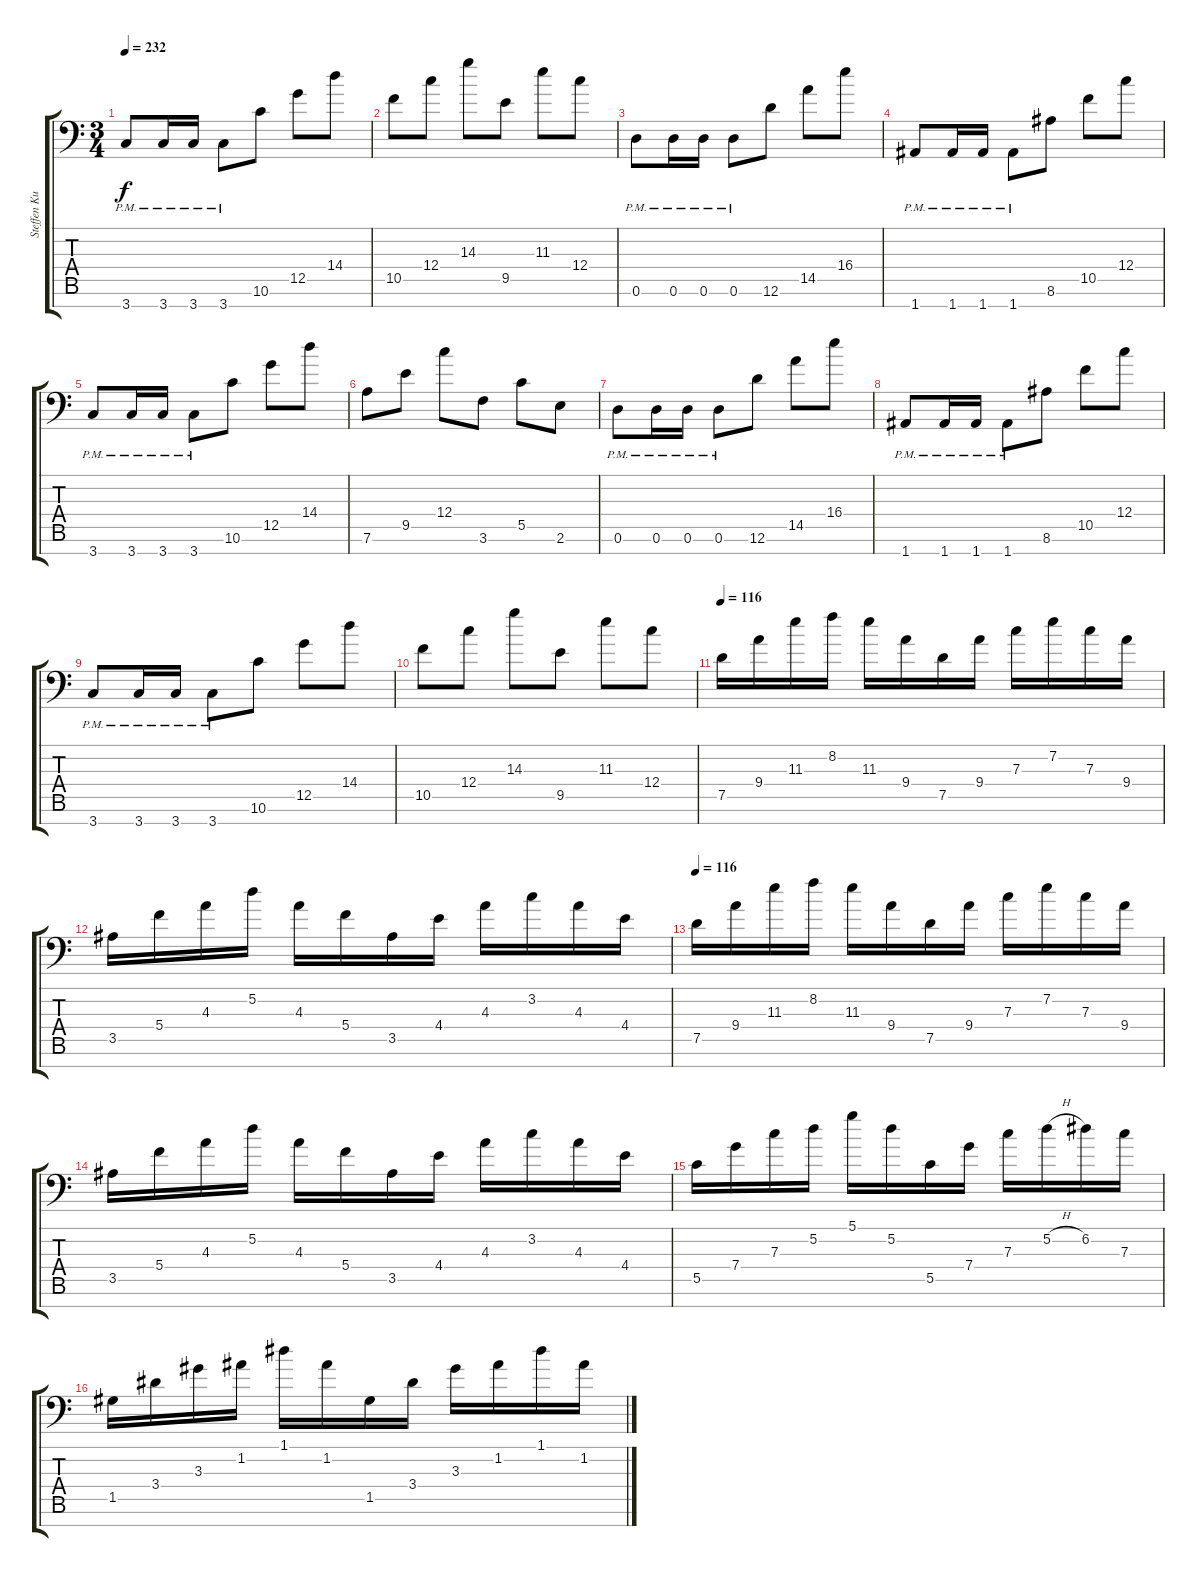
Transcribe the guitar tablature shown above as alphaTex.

\track ("Steffen Kummerer" "Steffen Ku") {instrument distortionguitar}
\staff {score tabs}
\tuning (D4 A3 F3 C3 G2 D2 A1) {hide}
\ts (3 4)
\tempo 232
\clef f4
\ks c
3.7{pm}.8{dy f} 3.7{pm}.16 3.7{pm}.16 3.7{pm}.8 10.6.8 12.5.8 14.4.8 |
10.5.8 12.4.8 14.3.8 9.5.8 11.3.8 12.4.8 |
0.6{pm}.8 0.6{pm}.16 0.6{pm}.16 0.6{pm}.8 12.6.8 14.5.8 16.4.8 |
1.7{pm}.8 1.7{pm}.16 1.7{pm}.16 1.7{pm}.8 8.6.8 10.5.8 12.4.8 |
3.7{pm}.8 3.7{pm}.16 3.7{pm}.16 3.7{pm}.8 10.6.8 12.5.8 14.4.8 |
7.6.8 9.5.8 12.4.8 3.6.8 5.5.8 2.6.8 |
0.6{pm}.8 0.6{pm}.16 0.6{pm}.16 0.6{pm}.8 12.6.8 14.5.8 16.4.8 |
1.7{pm}.8 1.7{pm}.16 1.7{pm}.16 1.7{pm}.8 8.6.8 10.5.8 12.4.8 |
3.7{pm}.8 3.7{pm}.16 3.7{pm}.16 3.7{pm}.8 10.6.8 12.5.8 14.4.8 |
10.5.8 12.4.8 14.3.8 9.5.8 11.3.8 12.4.8 |
\tempo 116
7.5.16{instrument electricguitarclean} 9.4.16 11.3.16 8.2.16 11.3.16 9.4.16 7.5.16 9.4.16 7.3.16 7.2.16 7.3.16 9.4.16 |
3.5.16 5.4.16 4.3.16 5.2.16 4.3.16 5.4.16 3.5.16 4.4.16 4.3.16 3.2.16 4.3.16 4.4.16 |
\tempo 116
7.5.16{instrument electricguitarclean} 9.4.16 11.3.16 8.2.16 11.3.16 9.4.16 7.5.16 9.4.16 7.3.16 7.2.16 7.3.16 9.4.16 |
3.5.16 5.4.16 4.3.16 5.2.16 4.3.16 5.4.16 3.5.16 4.4.16 4.3.16 3.2.16 4.3.16 4.4.16 |
5.5.16 7.4.16 7.3.16 5.2.16 5.1.16 5.2.16 5.5.16 7.4.16 7.3.16 5.2{h}.16 6.2.16 7.3.16 |
1.5.16 3.4.16 3.3.16 1.2.16 1.1.16 1.2.16 1.5.16 3.4.16 3.3.16 1.2.16 1.1.16 1.2.16
